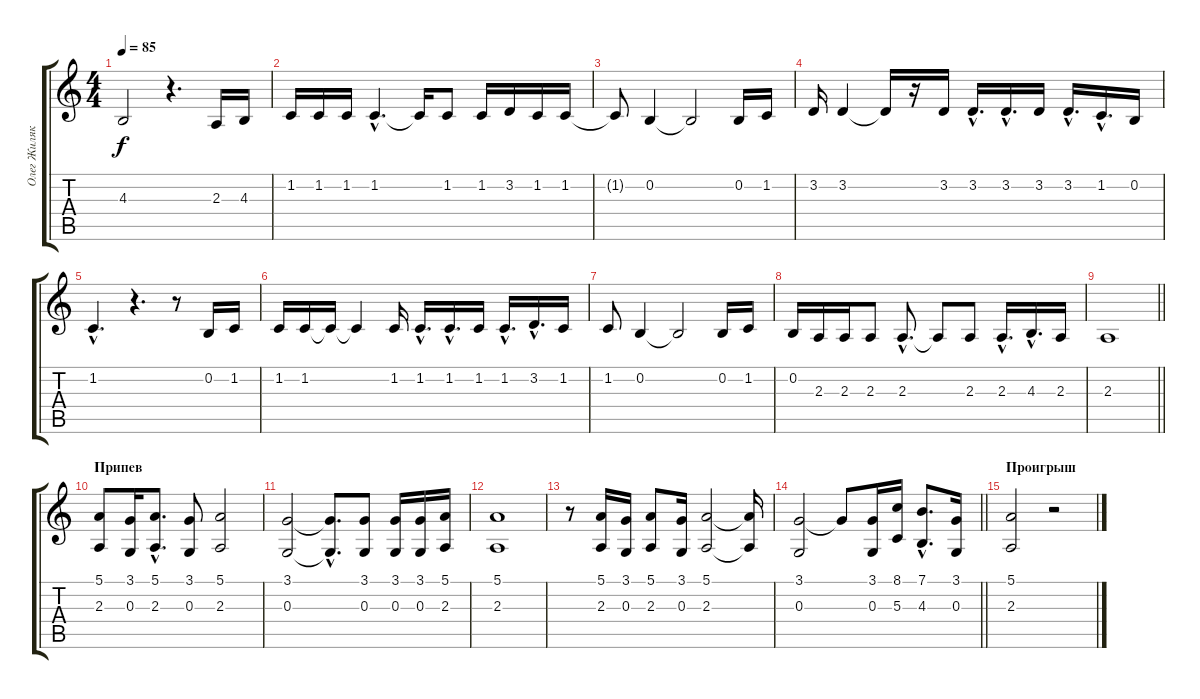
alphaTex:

\track ("Олег Жиляков" "Олег Жиляк") {instrument lead2sawtooth}
\staff {score tabs}
\tuning (E4 B3 G3 D3 A2 E2) {hide}
\ts (4 4)
\tempo 85
\clef g2
\ks c
4.3{t}.2{dy f} r.4{d} 2.3.16 4.3.16 |
1.2.16 1.2.16 1.2.16 1.2{hac}.4{d} 1.2{t}.16 1.2.8 1.2.16 3.2.16 1.2.16 1.2.16 |
1.2{t}.8 0.2.4 0.2{t}.2 0.2.16 1.2.16 |
3.2.16 3.2.4 3.2{t}.16 r.16 3.2.16 3.2{hac}.16{d} 3.2{hac}.16{d} 3.2.16 3.2{hac}.16{d} 1.2{hac}.16{d} 0.2.16 |
1.2{hac}.4{d} r.4{d} r.8 0.2.16 1.2.16 |
1.2.16 1.2.16 1.2{t}.16 1.2{t}.4 1.2.16 1.2{hac}.16{d} 1.2{hac}.16{d} 1.2.16 1.2{hac}.16{d} 3.2{hac}.16{d} 1.2.16 |
1.2.8 0.2.4 0.2{t}.2 0.2.16 1.2.16 |
0.2.16 2.3.16 2.3.16 2.3.8 2.3{hac}.8{d} 2.3{t}.8 2.3.8 2.3{hac}.16{d} 4.3{hac}.16{d} 2.3.16 |
\barLineRight lightlight
2.3.1 |
\section ("" "Припев")
(5.1 2.3).8 (3.1 0.3).16 (5.1{hac} 2.3{hac}).8{d} (3.1 0.3).8 (5.1 2.3).2 |
(3.1 0.3).2 (3.1{hac t} 0.3{hac t}).8{d} (3.1 0.3).8 (3.1 0.3).16 (3.1 0.3).16 (5.1 2.3).16 |
(5.1 2.3).1 |
r.8 (5.1 2.3).16 (3.1 0.3).16 (5.1 2.3).8 (3.1 0.3).16 (5.1 2.3).2 (5.1{t} 2.3{t}).16 |
\barLineRight lightlight
(3.1 0.3).2 3.1{t}.8 (3.1 0.3).16 (8.1 5.3).16 (7.1{hac} 4.3{hac}).8{d} (3.1 0.3).16 |
\section ("" "Проигрыш")
(5.1 2.3).2 r.2
